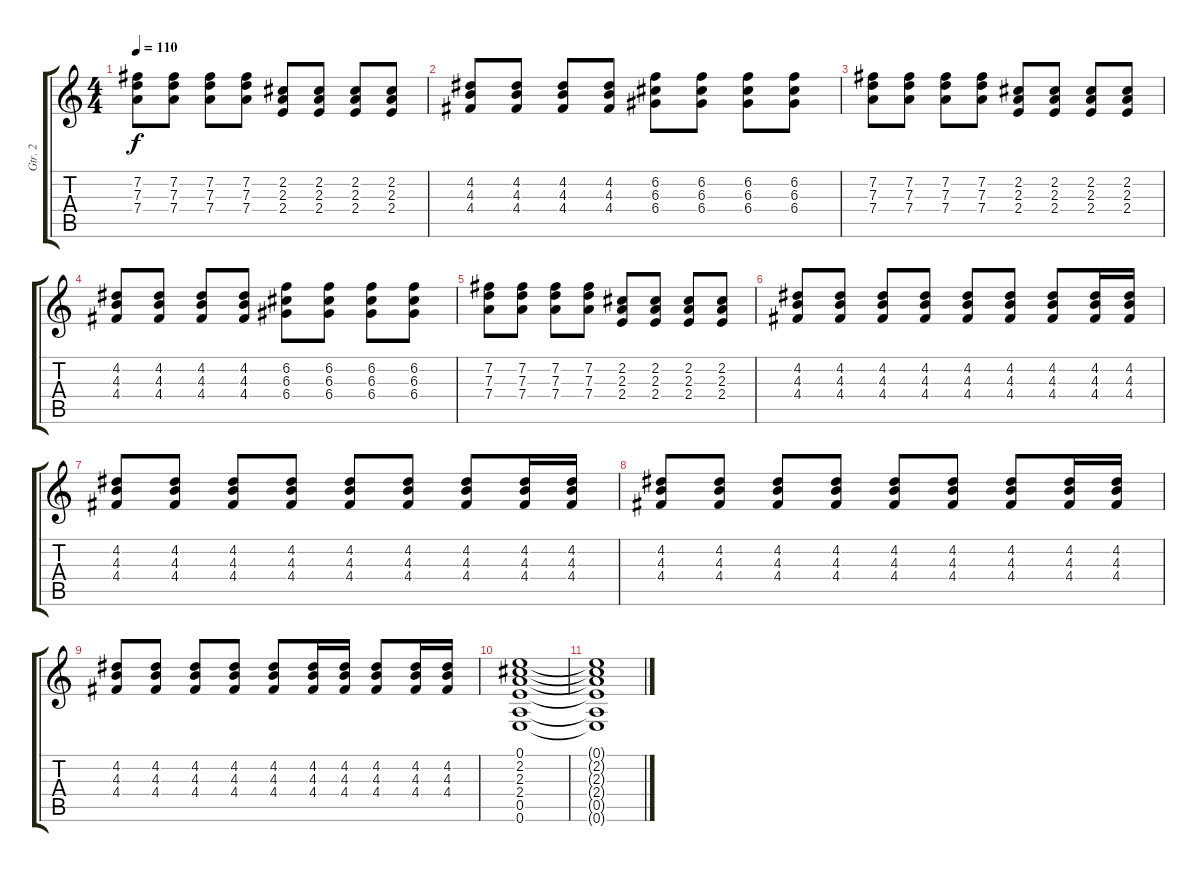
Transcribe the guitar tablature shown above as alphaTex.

\track ("Gtr. 2" "Gtr. 2") {instrument electricguitarclean}
\staff {score tabs}
\tuning (E4 B3 G3 D3 A2 E2) {hide}
\ts (4 4)
\tempo 110
\clef g2
\ks c
(7.2 7.3 7.4).8{dy f} (7.2 7.3 7.4).8 (7.2 7.3 7.4).8 (7.2 7.3 7.4).8 (2.2 2.3 2.4).8 (2.2 2.3 2.4).8 (2.2 2.3 2.4).8 (2.2 2.3 2.4).8 |
(4.2 4.3 4.4).8 (4.2 4.3 4.4).8 (4.2 4.3 4.4).8 (4.2 4.3 4.4).8 (6.2 6.3 6.4).8 (6.2 6.3 6.4).8 (6.2 6.3 6.4).8 (6.2 6.3 6.4).8 |
(7.2 7.3 7.4).8 (7.2 7.3 7.4).8 (7.2 7.3 7.4).8 (7.2 7.3 7.4).8 (2.2 2.3 2.4).8 (2.2 2.3 2.4).8 (2.2 2.3 2.4).8 (2.2 2.3 2.4).8 |
(4.2 4.3 4.4).8 (4.2 4.3 4.4).8 (4.2 4.3 4.4).8 (4.2 4.3 4.4).8 (6.2 6.3 6.4).8 (6.2 6.3 6.4).8 (6.2 6.3 6.4).8 (6.2 6.3 6.4).8 |
(7.2 7.3 7.4).8 (7.2 7.3 7.4).8 (7.2 7.3 7.4).8 (7.2 7.3 7.4).8 (2.2 2.3 2.4).8 (2.2 2.3 2.4).8 (2.2 2.3 2.4).8 (2.2 2.3 2.4).8 |
(4.2 4.3 4.4).8 (4.2 4.3 4.4).8 (4.2 4.3 4.4).8 (4.2 4.3 4.4).8 (4.2 4.3 4.4).8 (4.2 4.3 4.4).8 (4.2 4.3 4.4).8 (4.2 4.3 4.4).16 (4.2 4.3 4.4).16 |
(4.2 4.3 4.4).8 (4.2 4.3 4.4).8 (4.2 4.3 4.4).8 (4.2 4.3 4.4).8 (4.2 4.3 4.4).8 (4.2 4.3 4.4).8 (4.2 4.3 4.4).8 (4.2 4.3 4.4).16 (4.2 4.3 4.4).16 |
(4.2 4.3 4.4).8 (4.2 4.3 4.4).8 (4.2 4.3 4.4).8 (4.2 4.3 4.4).8 (4.2 4.3 4.4).8 (4.2 4.3 4.4).8 (4.2 4.3 4.4).8 (4.2 4.3 4.4).16 (4.2 4.3 4.4).16 |
(4.2 4.3 4.4).8 (4.2 4.3 4.4).8 (4.2 4.3 4.4).8 (4.2 4.3 4.4).8 (4.2 4.3 4.4).8 (4.2 4.3 4.4).16 (4.2 4.3 4.4).16 (4.2 4.3 4.4).8 (4.2 4.3 4.4).16 (4.2 4.3 4.4).16 |
(0.1 2.2 2.3 2.4 0.5 0.6).1 |
(0.1{t} 2.2{t} 2.3{t} 2.4{t} 0.5{t} 0.6{t}).1
